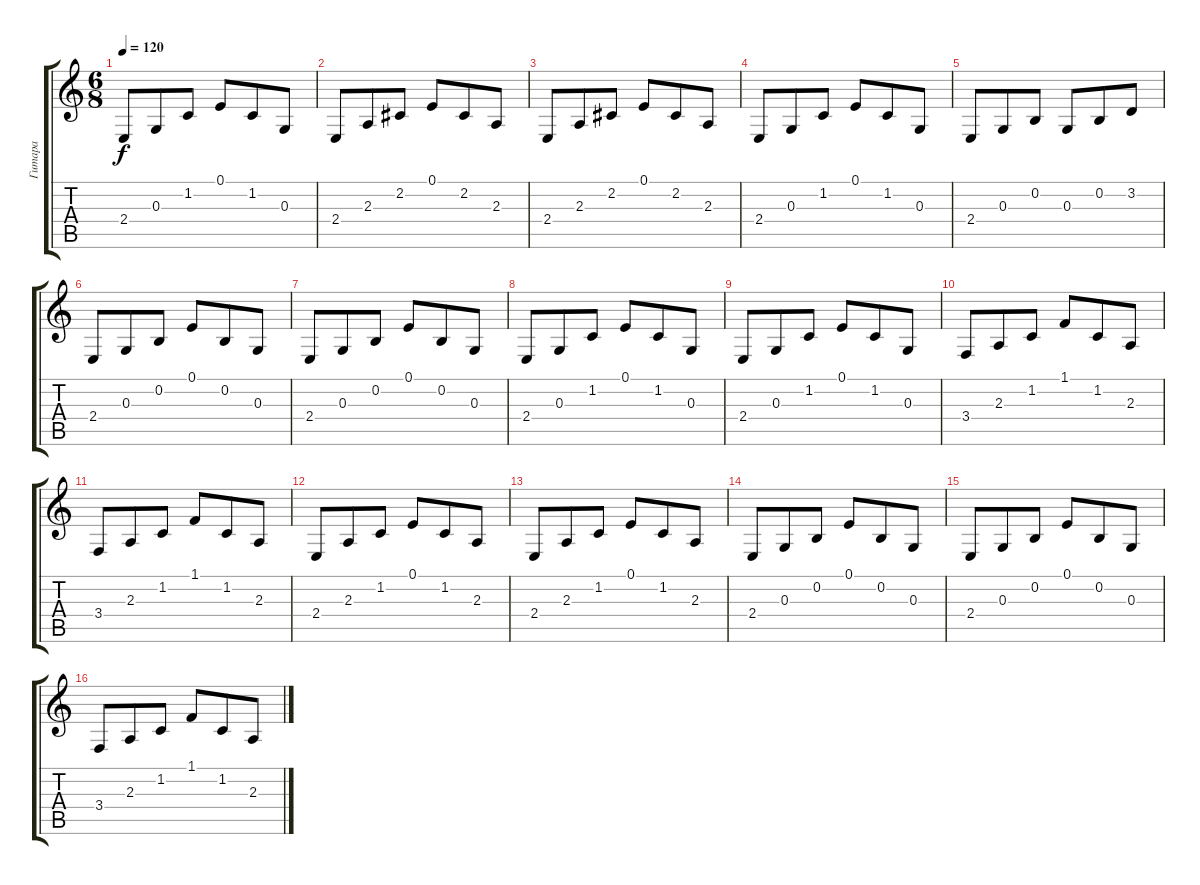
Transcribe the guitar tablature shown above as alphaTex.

\track ("Гитара" "Гитара") {instrument orchestralharp}
\staff {score tabs}
\tuning (E4 B3 G3 D3 A2 E2) {hide}
\ts (6 8)
\tempo 120
\clef g2
\ks c
2.4.8{dy f} 0.3.8 1.2.8 0.1.8 1.2.8 0.3.8 |
2.4.8 2.3.8 2.2.8 0.1.8 2.2.8 2.3.8 |
2.4.8 2.3.8 2.2.8 0.1.8 2.2.8 2.3.8 |
2.4.8 0.3.8 1.2.8 0.1.8 1.2.8 0.3.8 |
2.4.8 0.3.8 0.2.8 0.3.8 0.2.8 3.2.8 |
2.4.8 0.3.8 0.2.8 0.1.8 0.2.8 0.3.8 |
2.4.8 0.3.8 0.2.8 0.1.8 0.2.8 0.3.8 |
2.4.8 0.3.8 1.2.8 0.1.8 1.2.8 0.3.8 |
2.4.8 0.3.8 1.2.8 0.1.8 1.2.8 0.3.8 |
3.4.8 2.3.8 1.2.8 1.1.8 1.2.8 2.3.8 |
3.4.8 2.3.8 1.2.8 1.1.8 1.2.8 2.3.8 |
2.4.8 2.3.8 1.2.8 0.1.8 1.2.8 2.3.8 |
2.4.8 2.3.8 1.2.8 0.1.8 1.2.8 2.3.8 |
2.4.8 0.3.8 0.2.8 0.1.8 0.2.8 0.3.8 |
2.4.8 0.3.8 0.2.8 0.1.8 0.2.8 0.3.8 |
3.4.8 2.3.8 1.2.8 1.1.8 1.2.8 2.3.8
